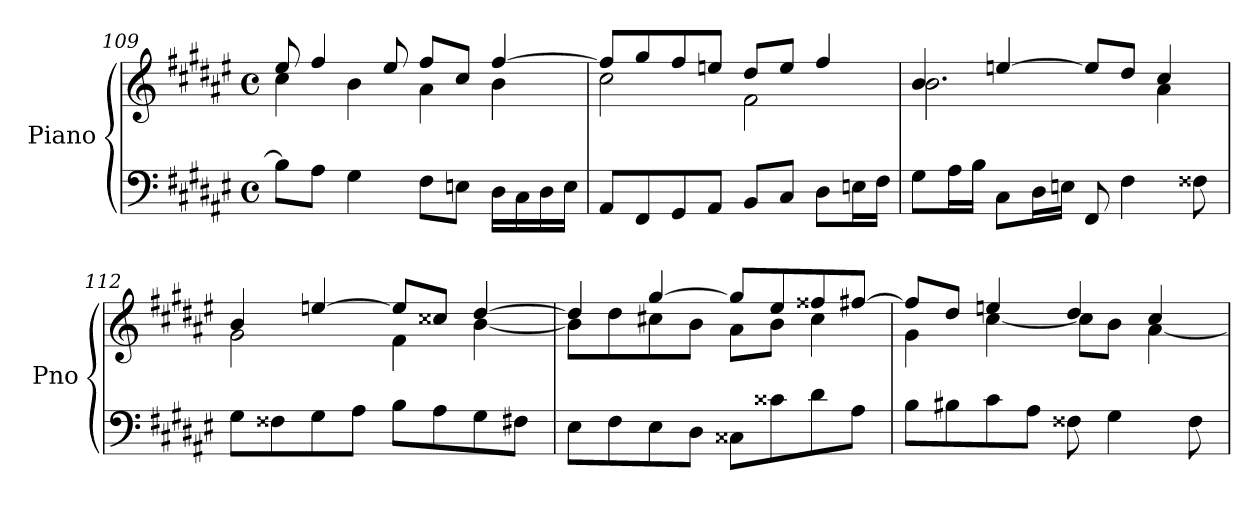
**kern	**kern
*part1	*part1
*staff2	*staff1
*I"Piano	*
*I'Pno	*
!!LO:LB:g=z
*clefF4	*clefG2
*k[f#c#g#d#a#e#]	*k[f#c#g#d#a#e#]
*M4/4	*M4/4
*met(c)	*met(c)
=109	=109
*	*^
8B\L]	8ee#/	4cc#\
8A#\J	4ff#/	.
4G#\	.	4b\
.	8ee#/	.
8F#\L	8ff#/L	4a#\
8En\J	8cc#/J	.
16D#\LL	[4ff#/	4b\
16C#\	.	.
16D#\	.	.
16E\JJ	.	.
=110	=110	=110
8AA#/L	8ff#/L]	2cc#\
8FF#/	8gg#/	.
8GG#/	8ff#/	.
8AA#/J	8een/J	.
8BB/L	8dd#/L	2f#\
8C#/J	8ee/J	.
8D#\L	4ff#/	.
16En\L	.	.
16F#\JJ	.	.
=111	=111	=111
8G#\L	4b/	2.b\
16A#\L	.	.
16B\JJ	.	.
8C#\L	[4een/	.
16D#\L	.	.
16En\JJ	.	.
8FF#/	8ee/L]	.
4F#\	8dd#/J	.
.	4cc#/	4a#\
8F##X\	.	.
=112	=112	=112
8G#\L	4b/	2g#\
8F##X\	.	.
8G#\	[4een/	.
8A#\J	.	.
8B\L	8ee/L]	4f#\
8A#\	8cc##X/J	.
8G#\	[4dd#/	[4b\
8F#X\J	.	.
!!LO:PB:g=z	!!
=113	=113	=113
8E#\L	4dd#/]	8b\L]
8F#\	.	8dd#\
8E#\	[4gg#/	8cc#X\
8D#\J	.	8b\J
8C##X\L	8gg#/L]	8a#\L
8c##X\	8ee#/	8b\J
8d#\	8ff##X/	4cc#\
8A#\J	[8ff#X/J	.
=114	=114	=114
8B\L	8ff#/L]	4g#\
8B#X\	8dd#/J	.
8c#\	4een/	[4cc#\
8A#\J	.	.
8F##X\	4dd#/	8cc#\L]
4G#\	.	8b\J
.	4cc#/	[4a#\
8F##\	.	.
*	*v	*v
=	=
*-	*-
